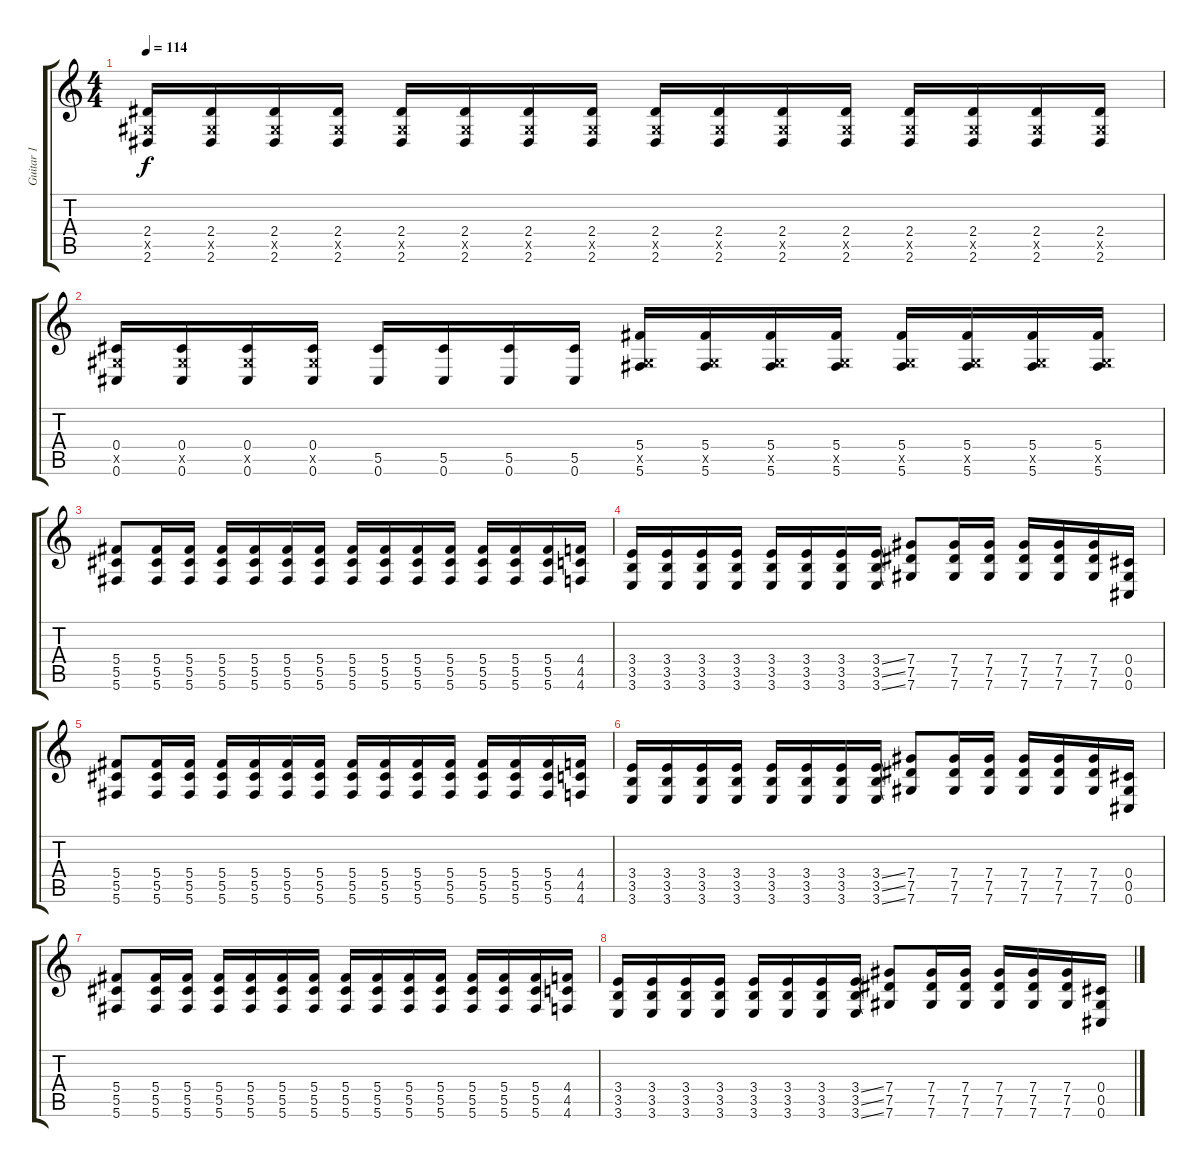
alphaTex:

\track ("Guitar 1" "Guitar 1") {instrument overdrivenguitar}
\staff {score tabs}
\tuning (Eb4 Bb3 Gb3 Db3 Ab2 Db2) {hide}
\ts (4 4)
\tempo 114
\clef g2
\ks c
(2.4 0.5{x} 2.6).16{dy f} (2.4 0.5{x} 2.6).16 (2.4 0.5{x} 2.6).16 (2.4 0.5{x} 2.6).16 (2.4 0.5{x} 2.6).16 (2.4 0.5{x} 2.6).16 (2.4 0.5{x} 2.6).16 (2.4 0.5{x} 2.6).16 (2.4 0.5{x} 2.6).16 (2.4 0.5{x} 2.6).16 (2.4 0.5{x} 2.6).16 (2.4 0.5{x} 2.6).16 (2.4 0.5{x} 2.6).16 (2.4 0.5{x} 2.6).16 (2.4 0.5{x} 2.6).16 (2.4 0.5{x} 2.6).16 |
(0.4 0.5{x} 0.6).16 (0.4 0.5{x} 0.6).16 (0.4 0.5{x} 0.6).16 (0.4 0.5{x} 0.6).16 (5.5 0.6).16 (5.5 0.6).16 (5.5 0.6).16 (5.5 0.6).16 (5.4 0.5{x} 5.6).16 (5.4 0.5{x} 5.6).16 (5.4 0.5{x} 5.6).16 (5.4 0.5{x} 5.6).16 (5.4 0.5{x} 5.6).16 (5.4 0.5{x} 5.6).16 (5.4 0.5{x} 5.6).16 (5.4 0.5{x} 5.6).16 |
(5.4 5.5 5.6).8 (5.4 5.5 5.6).16 (5.4 5.5 5.6).16 (5.4 5.5 5.6).16 (5.4 5.5 5.6).16 (5.4 5.5 5.6).16 (5.4 5.5 5.6).16 (5.4 5.5 5.6).16 (5.4 5.5 5.6).16 (5.4 5.5 5.6).16 (5.4 5.5 5.6).16 (5.4 5.5 5.6).16 (5.4 5.5 5.6).16 (5.4 5.5 5.6).16 (4.4 4.5 4.6).16 |
(3.4 3.5 3.6).16 (3.4 3.5 3.6).16 (3.4 3.5 3.6).16 (3.4 3.5 3.6).16 (3.4 3.5 3.6).16 (3.4 3.5 3.6).16 (3.4 3.5 3.6).16 (3.4{ss} 3.5{ss} 3.6{ss}).16 (7.4 7.5 7.6).8 (7.4 7.5 7.6).16 (7.4 7.5 7.6).16 (7.4 7.5 7.6).16 (7.4 7.5 7.6).16 (7.4 7.5 7.6).16 (0.4 0.5 0.6).16 |
(5.4 5.5 5.6).8 (5.4 5.5 5.6).16 (5.4 5.5 5.6).16 (5.4 5.5 5.6).16 (5.4 5.5 5.6).16 (5.4 5.5 5.6).16 (5.4 5.5 5.6).16 (5.4 5.5 5.6).16 (5.4 5.5 5.6).16 (5.4 5.5 5.6).16 (5.4 5.5 5.6).16 (5.4 5.5 5.6).16 (5.4 5.5 5.6).16 (5.4 5.5 5.6).16 (4.4 4.5 4.6).16 |
(3.4 3.5 3.6).16 (3.4 3.5 3.6).16 (3.4 3.5 3.6).16 (3.4 3.5 3.6).16 (3.4 3.5 3.6).16 (3.4 3.5 3.6).16 (3.4 3.5 3.6).16 (3.4{ss} 3.5{ss} 3.6{ss}).16 (7.4 7.5 7.6).8 (7.4 7.5 7.6).16 (7.4 7.5 7.6).16 (7.4 7.5 7.6).16 (7.4 7.5 7.6).16 (7.4 7.5 7.6).16 (0.4 0.5 0.6).16 |
(5.4 5.5 5.6).8 (5.4 5.5 5.6).16 (5.4 5.5 5.6).16 (5.4 5.5 5.6).16 (5.4 5.5 5.6).16 (5.4 5.5 5.6).16 (5.4 5.5 5.6).16 (5.4 5.5 5.6).16 (5.4 5.5 5.6).16 (5.4 5.5 5.6).16 (5.4 5.5 5.6).16 (5.4 5.5 5.6).16 (5.4 5.5 5.6).16 (5.4 5.5 5.6).16 (4.4 4.5 4.6).16 |
(3.4 3.5 3.6).16 (3.4 3.5 3.6).16 (3.4 3.5 3.6).16 (3.4 3.5 3.6).16 (3.4 3.5 3.6).16 (3.4 3.5 3.6).16 (3.4 3.5 3.6).16 (3.4{ss} 3.5{ss} 3.6{ss}).16 (7.4 7.5 7.6).8 (7.4 7.5 7.6).16 (7.4 7.5 7.6).16 (7.4 7.5 7.6).16 (7.4 7.5 7.6).16 (7.4 7.5 7.6).16 (0.4 0.5 0.6).16
